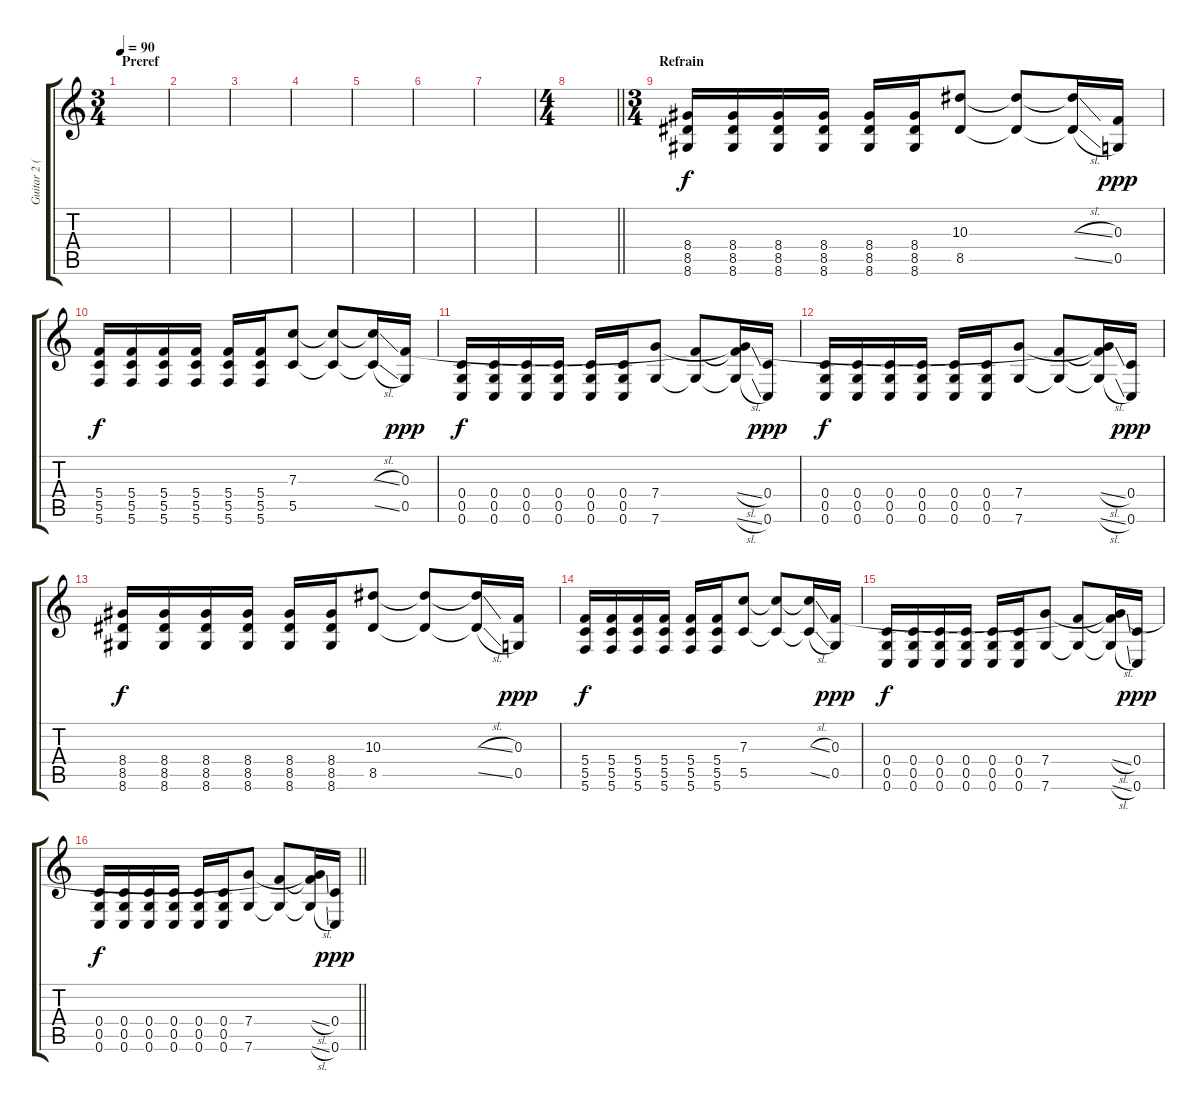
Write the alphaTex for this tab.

\track ("Guitar 2 (Joel)" "Guitar 2 (") {instrument acousticguitarsteel}
\staff {score tabs}
\tuning (D4 A3 F3 C3 G2 C2) {hide}
\ts (3 4)
\section ("" "Preref")
\tempo 90
\clef g2
\ks c
|
|
|
|
|
|
|
\ts (4 4)
\barLineRight lightlight
|
\ts (3 4)
\section ("" "Refrain")
(8.4 8.5 8.6).16{instrument distortionguitar} (8.4 8.5 8.6).16 (8.4 8.5 8.6).16 (8.4 8.5 8.6).16 (8.4 8.5 8.6).16 (8.4 8.5 8.6).16 (10.3 8.5).8 (10.3{t} 8.5{t}).8 (10.3{sl t} 8.5{sl t}).16 (0.3 0.5).16{dy ppp} |
(5.4 5.5 5.6).16{dy f} (5.4 5.5 5.6).16 (5.4 5.5 5.6).16 (5.4 5.5 5.6).16 (5.4 5.5 5.6).16 (5.4 5.5 5.6).16 (7.3 5.5).8 (7.3{t} 5.5{t}).8 (7.3{sl t} 5.5{sl t}).16 (0.3 0.5).16{dy ppp} |
(0.4 0.5 0.6).16{dy f} (0.4 0.5 0.6).16 (0.4 0.5 0.6).16 (0.4 0.5 0.6).16 (0.4 0.5 0.6).16 (0.4 0.5 0.6).16 (7.4 7.6).8 (0.3{t} 7.6{t}).8 (0.3{t} 7.4{sl t} 7.6{sl t}).16 (0.4 0.6).16{dy ppp} |
(0.4 0.5 0.6).16{dy f} (0.4 0.5 0.6).16 (0.4 0.5 0.6).16 (0.4 0.5 0.6).16 (0.4 0.5 0.6).16 (0.4 0.5 0.6).16 (7.4 7.6).8 (0.3{t} 7.6{t}).8 (0.3{t} 7.4{sl t} 7.6{sl t}).16 (0.4 0.6).16{dy ppp} |
(8.4 8.5 8.6).16{dy f instrument distortionguitar} (8.4 8.5 8.6).16 (8.4 8.5 8.6).16 (8.4 8.5 8.6).16 (8.4 8.5 8.6).16 (8.4 8.5 8.6).16 (10.3 8.5).8 (10.3{t} 8.5{t}).8 (10.3{sl t} 8.5{sl t}).16 (0.3 0.5).16{dy ppp} |
(5.4 5.5 5.6).16{dy f} (5.4 5.5 5.6).16 (5.4 5.5 5.6).16 (5.4 5.5 5.6).16 (5.4 5.5 5.6).16 (5.4 5.5 5.6).16 (7.3 5.5).8 (7.3{t} 5.5{t}).8 (7.3{sl t} 5.5{sl t}).16 (0.3 0.5).16{dy ppp} |
(0.4 0.5 0.6).16{dy f} (0.4 0.5 0.6).16 (0.4 0.5 0.6).16 (0.4 0.5 0.6).16 (0.4 0.5 0.6).16 (0.4 0.5 0.6).16 (7.4 7.6).8 (0.3{t} 7.6{t}).8 (0.3{t} 7.4{sl t} 7.6{sl t}).16 (0.4 0.6).16{dy ppp} |
\barLineRight lightlight
(0.4 0.5 0.6).16{dy f} (0.4 0.5 0.6).16 (0.4 0.5 0.6).16 (0.4 0.5 0.6).16 (0.4 0.5 0.6).16 (0.4 0.5 0.6).16 (7.4 7.6).8 (0.3{t} 7.6{t}).8 (0.3{t} 7.4{sl t} 7.6{sl t}).16 (0.4 0.6).16{dy ppp}
